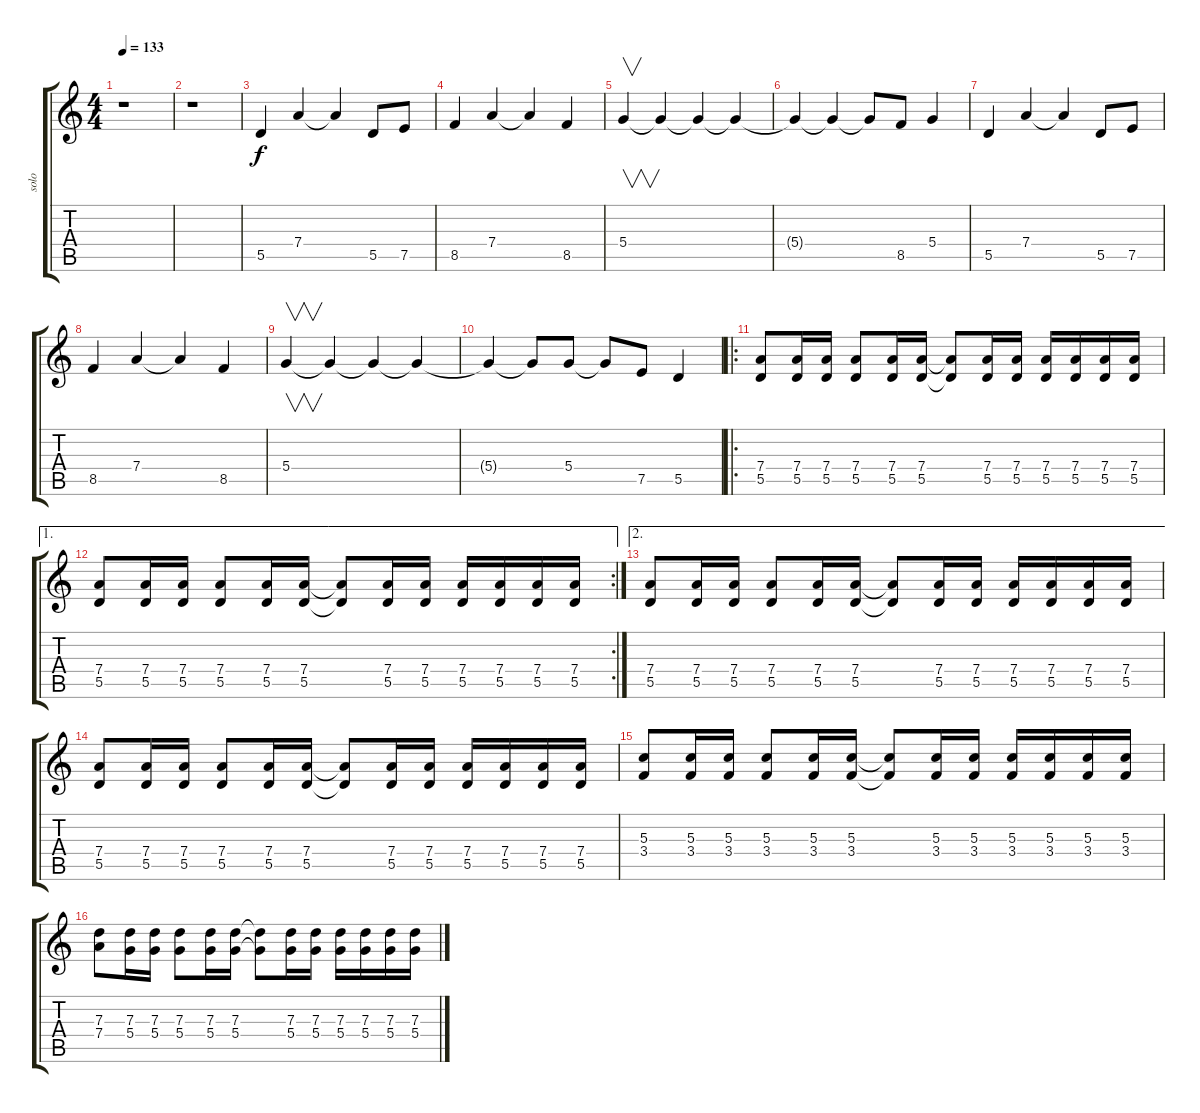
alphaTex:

\track ("solo" "solo") {instrument overdrivenguitar}
\staff {score tabs}
\tuning (E4 B3 G3 D3 A2 E2) {hide}
\ts (4 4)
\tempo 133
\clef g2
\ks c
r.1{dy f instrument overdrivenguitar} |
r.1 |
5.5.4 7.4.4 7.4{t}.4 5.5.8 7.5.8 |
8.5.4 7.4.4 7.4{t}.4 8.5.4 |
5.4.4{v} 5.4{t}.4 5.4{t}.4 5.4{t}.4 |
5.4{t}.4 5.4{t}.4 5.4{t}.8 8.5.8 5.4.4 |
5.5.4 7.4.4 7.4{t}.4 5.5.8 7.5.8 |
8.5.4 7.4.4 7.4{t}.4 8.5.4 |
5.4.4{v} 5.4{t}.4 5.4{t}.4 5.4{t}.4 |
5.4{t}.4 5.4{t}.8 5.4.8 5.4{t}.8 7.5.8 5.5.4 |
\ro
(7.4 5.5).8 (7.4 5.5).16 (7.4 5.5).16 (7.4 5.5).8 (7.4 5.5).16 (7.4 5.5).16 (7.4{t} 5.5{t}).8 (7.4 5.5).16 (7.4 5.5).16 (7.4 5.5).16 (7.4 5.5).16 (7.4 5.5).16 (7.4 5.5).16 |
\ae 1
\rc 2
(7.4 5.5).8 (7.4 5.5).16 (7.4 5.5).16 (7.4 5.5).8 (7.4 5.5).16 (7.4 5.5).16 (7.4{t} 5.5{t}).8 (7.4 5.5).16 (7.4 5.5).16 (7.4 5.5).16 (7.4 5.5).16 (7.4 5.5).16 (7.4 5.5).16 |
\ae 2
(7.4 5.5).8 (7.4 5.5).16 (7.4 5.5).16 (7.4 5.5).8 (7.4 5.5).16 (7.4 5.5).16 (7.4{t} 5.5{t}).8 (7.4 5.5).16 (7.4 5.5).16 (7.4 5.5).16 (7.4 5.5).16 (7.4 5.5).16 (7.4 5.5).16 |
(7.4 5.5).8 (7.4 5.5).16 (7.4 5.5).16 (7.4 5.5).8 (7.4 5.5).16 (7.4 5.5).16 (7.4{t} 5.5{t}).8 (7.4 5.5).16 (7.4 5.5).16 (7.4 5.5).16 (7.4 5.5).16 (7.4 5.5).16 (7.4 5.5).16 |
(5.3 3.4).8 (5.3 3.4).16 (5.3 3.4).16 (5.3 3.4).8 (5.3 3.4).16 (5.3 3.4).16 (5.3{t} 3.4{t}).8 (5.3 3.4).16 (5.3 3.4).16 (5.3 3.4).16 (5.3 3.4).16 (5.3 3.4).16 (5.3 3.4).16 |
(7.3 7.4).8 (7.3 5.4).16 (7.3 5.4).16 (7.3 5.4).8 (7.3 5.4).16 (7.3 5.4).16 (7.3{t} 5.4{t}).8 (7.3 5.4).16 (7.3 5.4).16 (7.3 5.4).16 (7.3 5.4).16 (7.3 5.4).16 (7.3 5.4).16
